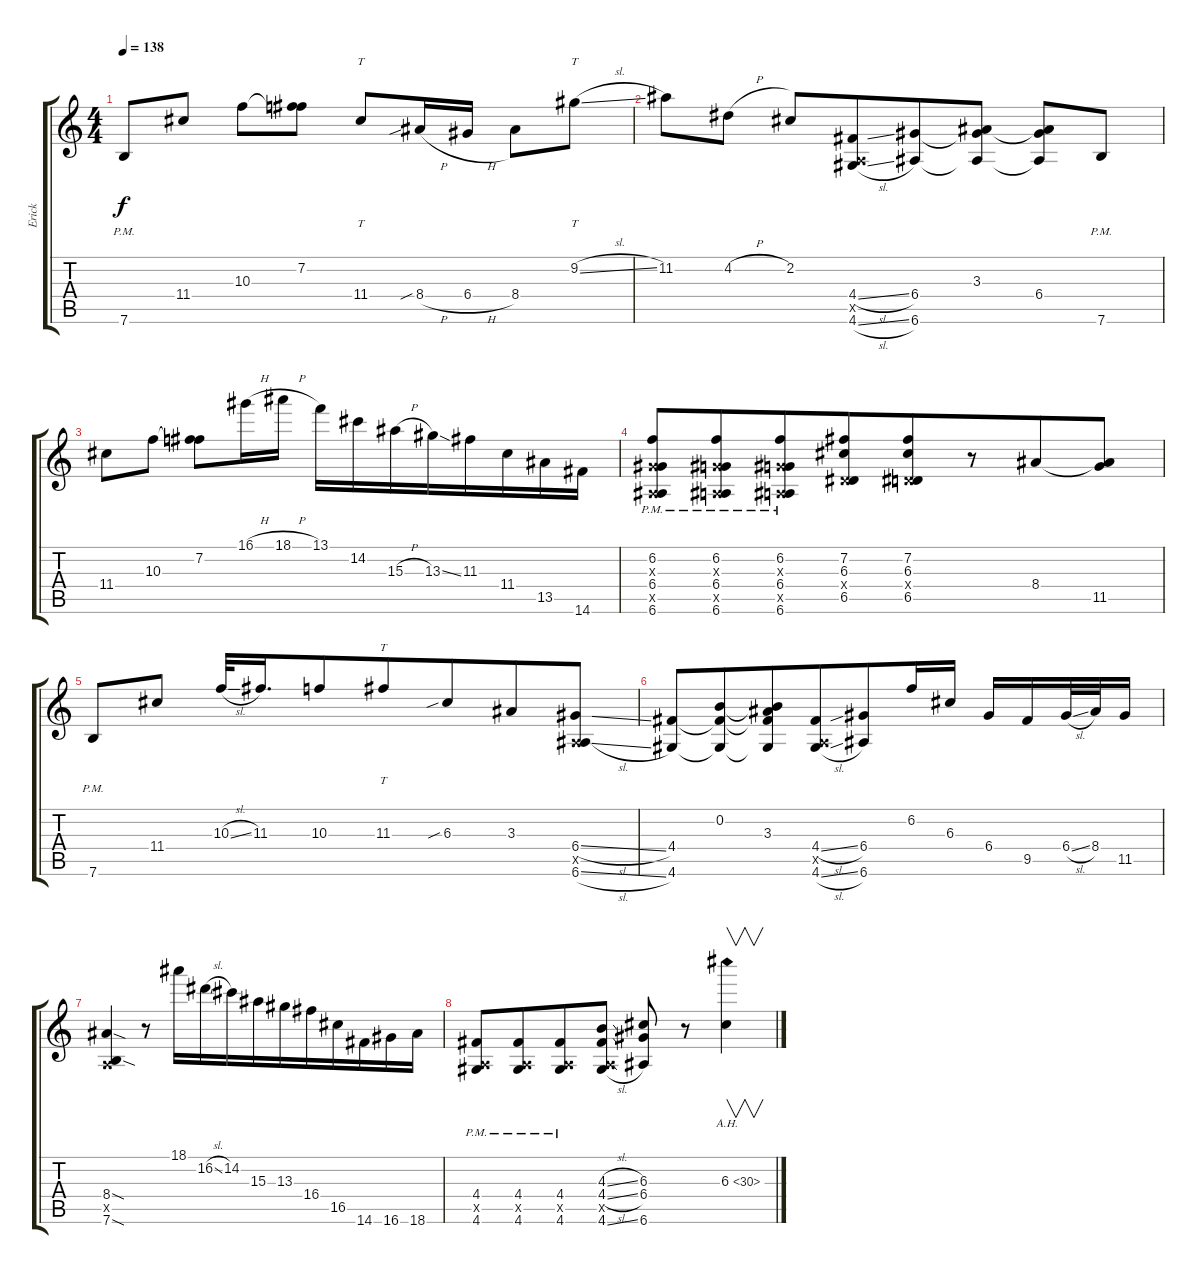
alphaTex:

\track ("Erick" "Erick") {instrument overdrivenguitar}
\staff {score tabs}
\tuning (E4 B3 G3 D3 A2 E2) {hide}
\ts (4 4)
\tempo 138
\clef g2
\ks c
7.6{pm}.8{dy f} 11.4.8 10.3.8 (7.2 10.3{t}).8 11.4.8{tt} 8.4{sib h}.16{beam merge} 6.4{h}.16 8.4.8 9.2{sl}.8{tt} |
11.2.8 4.2{h}.8 2.2.8{beam merge} (4.4{sl} 0.5{x} 4.6{sl}).8{beam merge} (6.4 6.6).8{beam merge} (3.3 6.4{t} 6.6{t}).8 (3.3{t} 6.4 6.6{t}).8 7.6{pm}.8 |
11.4.8 10.3.8 (7.2 10.3{t}).8{beam merge} 16.1{h}.16 18.1{h}.16 13.1.16 14.2.16{beam merge} 15.3{h}.16 13.3{ss}.16{beam merge} 11.3.16 11.4.16{beam merge} 13.5.16{beam merge} 14.6.16 |
(6.2{pm} 0.3{pm x} 6.4{pm} 0.5{pm x} 6.6{pm}).8{beam merge} (6.2{pm} 0.3{pm x} 6.4{pm} 0.5{pm x} 6.6{pm}).8{beam merge} (6.2{pm} 0.3{pm x} 6.4{pm} 0.5{pm x} 6.6{pm}).8 (7.2 6.3 0.4{x} 6.5).8{beam merge} (7.2 6.3 0.4{x} 6.5).8{beam merge} r.8 8.4.8 (8.4{t} 11.5).8 |
7.6{pm}.8 11.4.8 10.3{sl}.32{beam merge} 11.3.16{d} 10.3.8{beam merge} 11.3.8{tt beam merge} 6.3{sib}.8{beam merge} 3.3.8 (6.4{sl} 0.5{x} 6.6{sl}).8 |
(4.4 4.6).8 (0.2 4.4{t} 4.6{t}).8{beam merge} (0.2{t} 3.3 4.4{t} 4.6{t}).8{beam merge} (4.4{sl} 0.5{x} 4.6{sl}).8{beam merge} (6.4 6.6).8{beam merge} 6.2.16{beam merge} 6.3.16 6.4.16{beam merge} 9.5.16{beam merge} 6.4{sl}.32 8.4.32 11.5.16 |
(8.4{sod} 0.5{x} 7.6{sod}).4 r.8 18.1.16 16.2{sl}.16{beam merge} 14.2.16{beam merge} 15.3.16 13.3.16 16.4.16{beam merge} 16.5.16{beam merge} 14.6.16{beam merge} 16.6.16 18.6.16 |
(4.4{pm} 0.5{x} 4.6{pm}).8 (4.4{pm} 0.5{pm x} 4.6{pm}).8{beam merge} (4.4{pm} 0.5{pm x} 4.6{pm}).8 (4.3{sl} 4.4{sl} 0.5{x} 4.6{sl}).8 (6.3 6.4 6.6).8 r.8 6.3{ah 24}.4{v}
